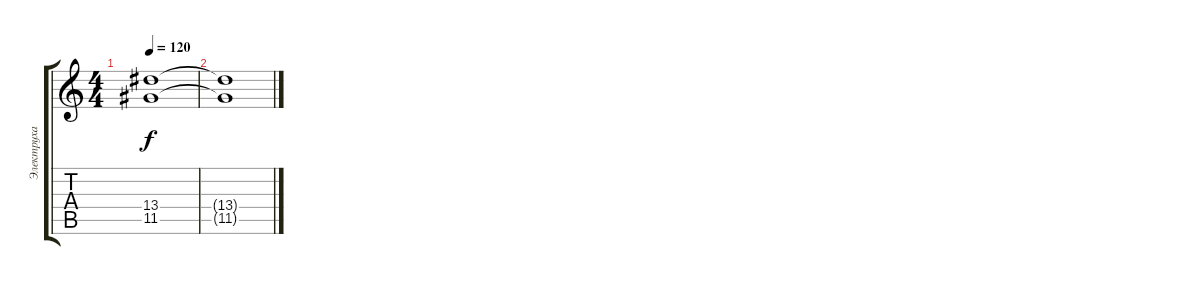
\track ("Электруха" "Электруха") {instrument overdrivenguitar}
\staff {score tabs}
\tuning (E4 B3 G3 D3 A2 E2) {hide}
\ts (4 4)
\tempo 120
\clef g2
\ks c
(13.4{t} 11.5{t}).1{dy f} |
(13.4{t} 11.5{t}).1
